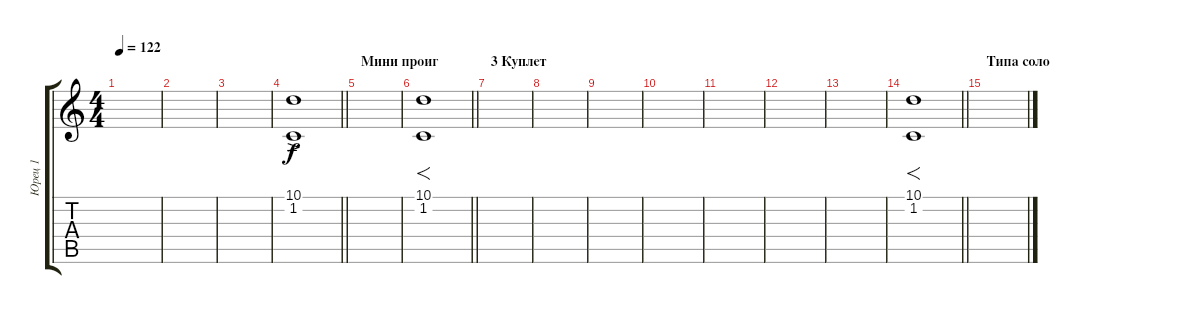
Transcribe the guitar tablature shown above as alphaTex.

\track ("Юрец 1" "Юрец 1") {instrument seashore}
\staff {score tabs}
\tuning (E4 B3 G3 D3 A2 E2) {hide}
\ts (4 4)
\tempo 122
\clef g2
\ks c
|
|
|
\barLineRight lightlight
(10.1{ac} 1.2).1{volume 8} |
\section ("" "Мини проиг")
|
\barLineRight lightlight
(10.1 1.2).1{f dy f} |
\section ("" "3 Куплет")
|
|
|
|
|
|
|
\barLineRight lightlight
(10.1 1.2).1{f} |
\section ("" "Типа соло")
